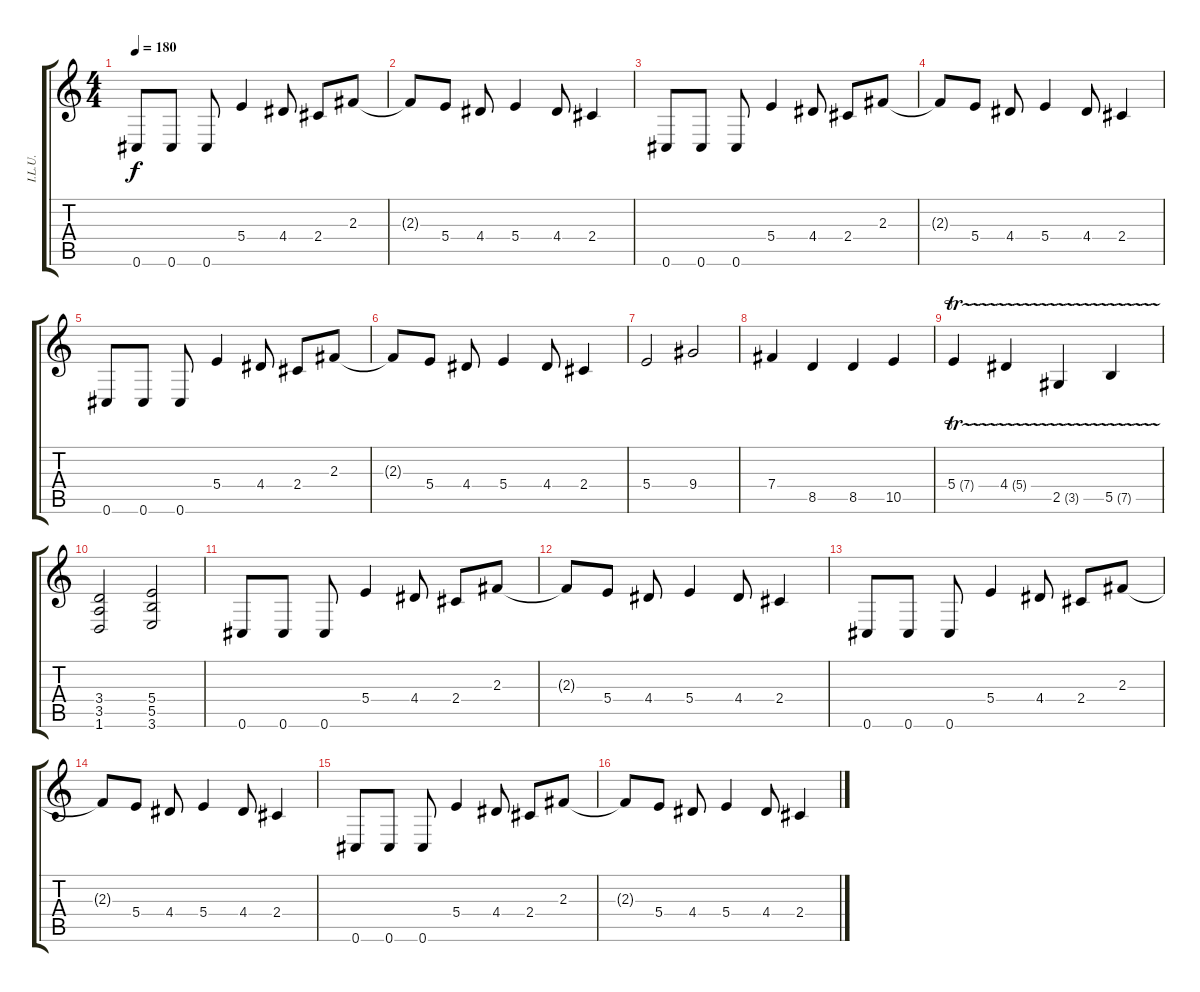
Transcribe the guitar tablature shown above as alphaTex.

\track ("I.L.U." "I.L.U.") {instrument distortionguitar}
\staff {score tabs}
\tuning (Db4 Ab3 E3 B2 Gb2 Db2) {hide}
\ts (4 4)
\tempo 180
\clef g2
\ks c
0.6.8{dy f} 0.6.8 0.6.8 5.4.4 4.4.8 2.4.8 2.3.8 |
2.3{t}.8 5.4.8 4.4.8 5.4.4 4.4.8 2.4.4 |
0.6.8 0.6.8 0.6.8 5.4.4 4.4.8 2.4.8 2.3.8 |
2.3{t}.8 5.4.8 4.4.8 5.4.4 4.4.8 2.4.4 |
0.6.8 0.6.8 0.6.8 5.4.4 4.4.8 2.4.8 2.3.8 |
2.3{t}.8 5.4.8 4.4.8 5.4.4 4.4.8 2.4.4 |
5.4.2 9.4.2 |
7.4.4 8.5.4 8.5.4 10.5.4 |
5.4{tr (7 16)}.4 4.4{tr (5 16)}.4 2.5{tr (3 16)}.4 5.5{tr (7 16)}.4 |
(3.4 3.5 1.6).2 (5.4 5.5 3.6).2 |
0.6.8 0.6.8 0.6.8 5.4.4 4.4.8 2.4.8 2.3.8 |
2.3{t}.8 5.4.8 4.4.8 5.4.4 4.4.8 2.4.4 |
0.6.8 0.6.8 0.6.8 5.4.4 4.4.8 2.4.8 2.3.8 |
2.3{t}.8 5.4.8 4.4.8 5.4.4 4.4.8 2.4.4 |
0.6.8 0.6.8 0.6.8 5.4.4 4.4.8 2.4.8 2.3.8 |
2.3{t}.8 5.4.8 4.4.8 5.4.4 4.4.8 2.4.4
